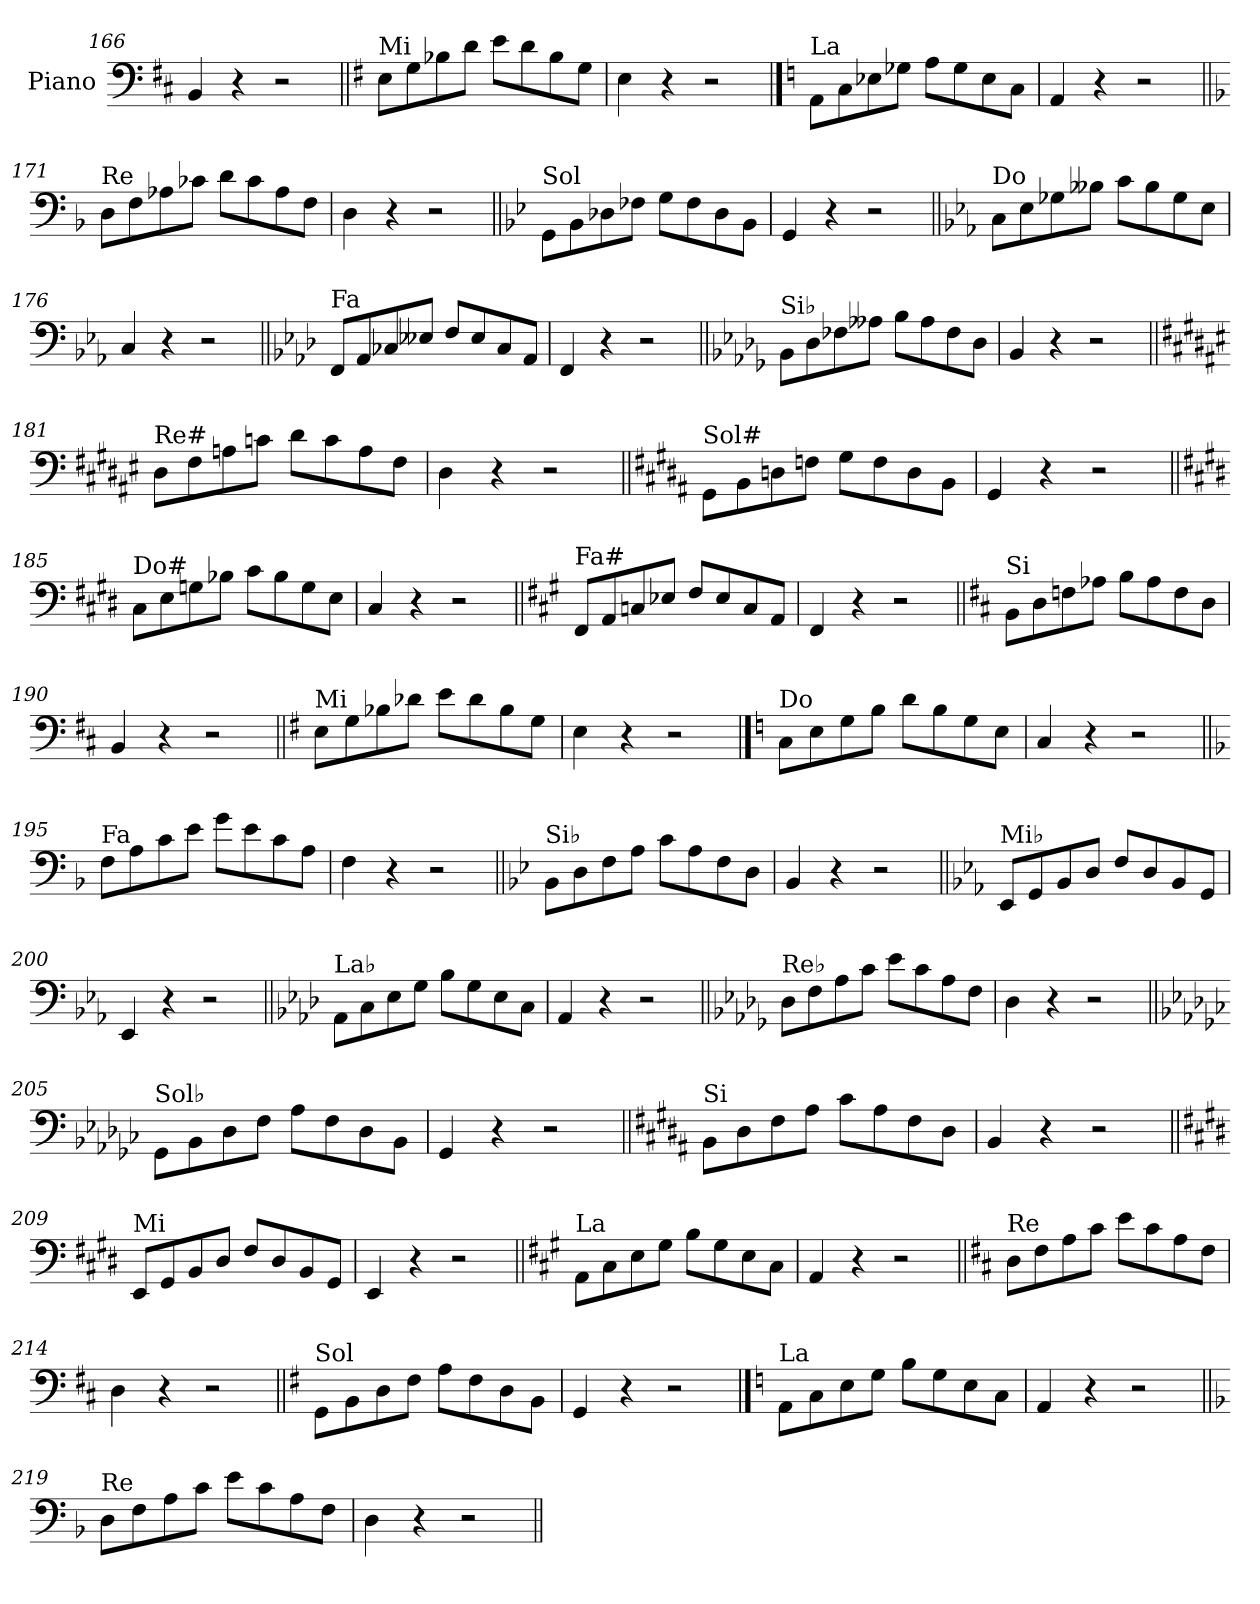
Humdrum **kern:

**kern
*part1
*staff1
*I"Piano
*I'Pno.
*clefF4
*k[f#c#]
=166
4BB/
4r
2r
=167||
*k[f#]
!LO:TX:a:t=Mi
8E\L
8G\
8B-X\
8d\J
8e\L
8d\
8B-\
8G\J
=168
4E\
4r
2r
!!LO:LB:g=z
==169
*k[]
!LO:TX:a:t=La
8AA\L
8C\
8E-X\
8G-X\J
8A\L
8G-\
8E-\
8C\J
=170
4AA/
4r
2r
=171||
*k[b-]
!LO:TX:a:t=Re
8D\L
8F\
8A-X\
8c-X\J
8d\L
8c-\
8A-\
8F\J
=172
4D\
4r
2r
=173||
*k[b-e-]
!LO:TX:a:t=Sol
8GG\L
8BB-\
8D-X\
8F-X\J
8G\L
8F-\
8D-\
8BB-\J
=174
4GG/
4r
2r
!!LO:LB:g=z
=175||
*k[b-e-a-]
!LO:TX:a:t=Do
8C\L
8E-\
8G-X\
8B--X\J
8c\L
8B--\
8G-\
8E-\J
=176
4C/
4r
2r
=177||
*k[b-e-a-d-]
!LO:TX:a:t=Fa
8FF/L
8AA-/
8C-X/
8E--X/J
8F/L
8E--/
8C-/
8AA-/J
=178
4FF/
4r
2r
=179||
*k[b-e-a-d-g-]
!LO:TX:a:t=Si♭
8BB-\L
8D-\
8F-X\
8A--X\J
8B-\L
8A--\
8F-\
8D-\J
=180
4BB-/
4r
2r
!!LO:LB:g=z
=181||
*k[f#c#g#d#a#e#]
!LO:TX:a:t=Re#
8D#\L
8F#\
8An\
8cn\J
8d#\L
8c\
8A\
8F#\J
=182
4D#\
4r
2r
=183||
*k[f#c#g#d#a#]
!LO:TX:a:t=Sol#
8GG#\L
8BB\
8Dn\
8Fn\J
8G#\L
8F\
8D\
8BB\J
=184
4GG#/
4r
2r
=185||
*k[f#c#g#d#]
!LO:TX:a:t=Do#
8C#\L
8E\
8Gn\
8B-X\J
8c#\L
8B-\
8G\
8E\J
=186
4C#/
4r
2r
!!LO:LB:g=z
=187||
*k[f#c#g#]
!LO:TX:a:t=Fa#
8FF#/L
8AA/
8Cn/
8E-X/J
8F#/L
8E-/
8C/
8AA/J
=188
4FF#/
4r
2r
=189||
*k[f#c#]
!LO:TX:a:t=Si
8BB\L
8D\
8Fn\
8A-X\J
8B\L
8A-\
8F\
8D\J
=190
4BB/
4r
2r
=191||
*k[f#]
!LO:TX:a:t=Mi
8E\L
8G\
8B-X\
8d-X\J
8e\L
8d-\
8B-\
8G\J
=192
4E\
4r
2r
!!LO:PB:g=z
==193
*k[]
!LO:TX:a:t=Do
8C\L
8E\
8G\
8B\J
8d\L
8B\
8G\
8E\J
=194
4C/
4r
2r
=195||
*k[b-]
!LO:TX:a:t=Fa
8F\L
8A\
8c\
8e\J
8g\L
8e\
8c\
8A\J
=196
4F\
4r
2r
=197||
*k[b-e-]
!LO:TX:a:t=Si♭
8BB-\L
8D\
8F\
8A\J
8c\L
8A\
8F\
8D\J
=198
4BB-/
4r
2r
!!LO:LB:g=z
=199||
*k[b-e-a-]
!LO:TX:a:t=Mi♭
8EE-/L
8GG/
8BB-/
8D/J
8F/L
8D/
8BB-/
8GG/J
=200
4EE-/
4r
2r
=201||
*k[b-e-a-d-]
!LO:TX:a:t=La♭
8AA-\L
8C\
8E-\
8G\J
8B-\L
8G\
8E-\
8C\J
=202
4AA-/
4r
2r
=203||
*k[b-e-a-d-g-]
!LO:TX:a:t=Re♭
8D-\L
8F\
8A-\
8c\J
8e-\L
8c\
8A-\
8F\J
=204
4D-\
4r
2r
!!LO:LB:g=z
=205||
*k[b-e-a-d-g-c-]
!LO:TX:a:t=Sol♭
8GG-\L
8BB-\
8D-\
8F\J
8A-\L
8F\
8D-\
8BB-\J
=206
4GG-/
4r
2r
=207||
*k[f#c#g#d#a#]
!LO:TX:a:t=Si
8BB\L
8D#\
8F#\
8A#\J
8c#\L
8A#\
8F#\
8D#\J
=208
4BB/
4r
2r
=209||
*k[f#c#g#d#]
!LO:TX:a:t=Mi
8EE/L
8GG#/
8BB/
8D#/J
8F#/L
8D#/
8BB/
8GG#/J
=210
4EE/
4r
2r
!!LO:LB:g=z
=211||
*k[f#c#g#]
!LO:TX:a:t=La
8AA\L
8C#\
8E\
8G#\J
8B\L
8G#\
8E\
8C#\J
=212
4AA/
4r
2r
=213||
*k[f#c#]
!LO:TX:a:t=Re
8D\L
8F#\
8A\
8c#\J
8e\L
8c#\
8A\
8F#\J
=214
4D\
4r
2r
=215||
*k[f#]
!LO:TX:a:t=Sol
8GG\L
8BB\
8D\
8F#\J
8A\L
8F#\
8D\
8BB\J
=216
4GG/
4r
2r
!!LO:LB:g=z
==217
*k[]
!LO:TX:a:t=La
8AA\L
8C\
8E\
8G\J
8B\L
8G\
8E\
8C\J
=218
4AA/
4r
2r
=219||
*k[b-]
!LO:TX:a:t=Re
8D\L
8F\
8A\
8c\J
8e\L
8c\
8A\
8F\J
=220
4D\
4r
2r
=||
*-
